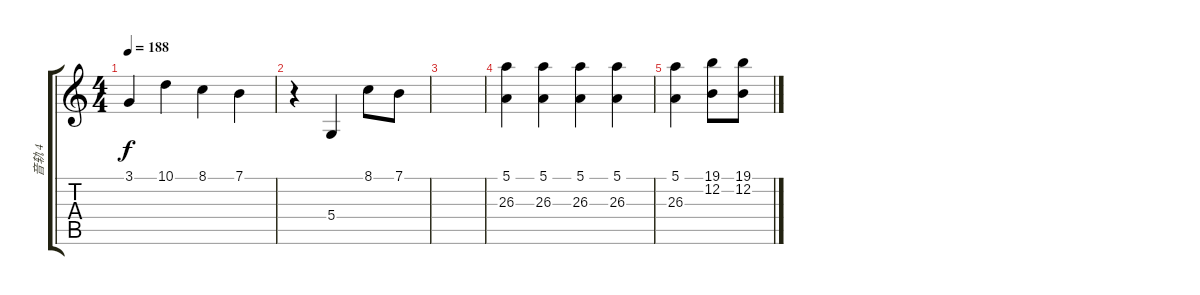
\track ("音轨 4" "音轨 4") {instrument acousticgrandpiano}
\staff {score tabs}
\tuning (E4 B3 G3 D3 A2 C2) {hide}
\ts (4 4)
\tempo 188
\clef g2
\ks c
3.1.4{dy f} 10.1.4 8.1.4 7.1.4 |
r.4 5.4.4 8.1.8 7.1.8 |
|
(5.1 26.3).4 (5.1 26.3).4 (5.1 26.3).4 (5.1 26.3).4 |
(5.1 26.3).4 (19.1 12.2).8 (19.1 12.2).8
